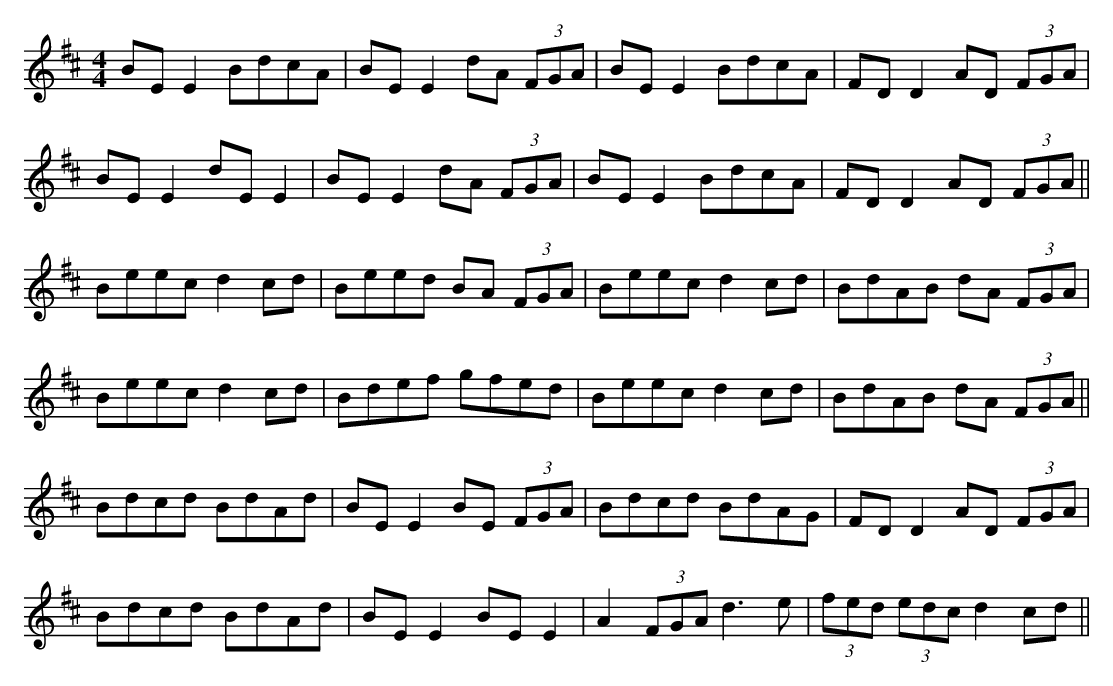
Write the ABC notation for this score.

X:1
M:4/4
K:Edor
BE E2 BdcA|BE E2 dA (3FGA|BE E2 BdcA|FD D2 AD (3FGA|
BE E2 dE E2|BE E2 dA (3FGA|BE E2 BdcA|FD D2 AD (3FGA||
Beec d2 cd|Beed BA (3FGA|Beec d2 cd|BdAB dA (3FGA|
Beec d2 cd|Bdef gfed|Beec d2 cd|BdAB dA (3FGA||
Bdcd BdAd|BE E2 BE (3FGA|Bdcd BdAG|FD D2 AD (3FGA|
Bdcd BdAd|BE E2 BE E2|A2 (3FGA d3e|(3fed (3edc d2 cd||
